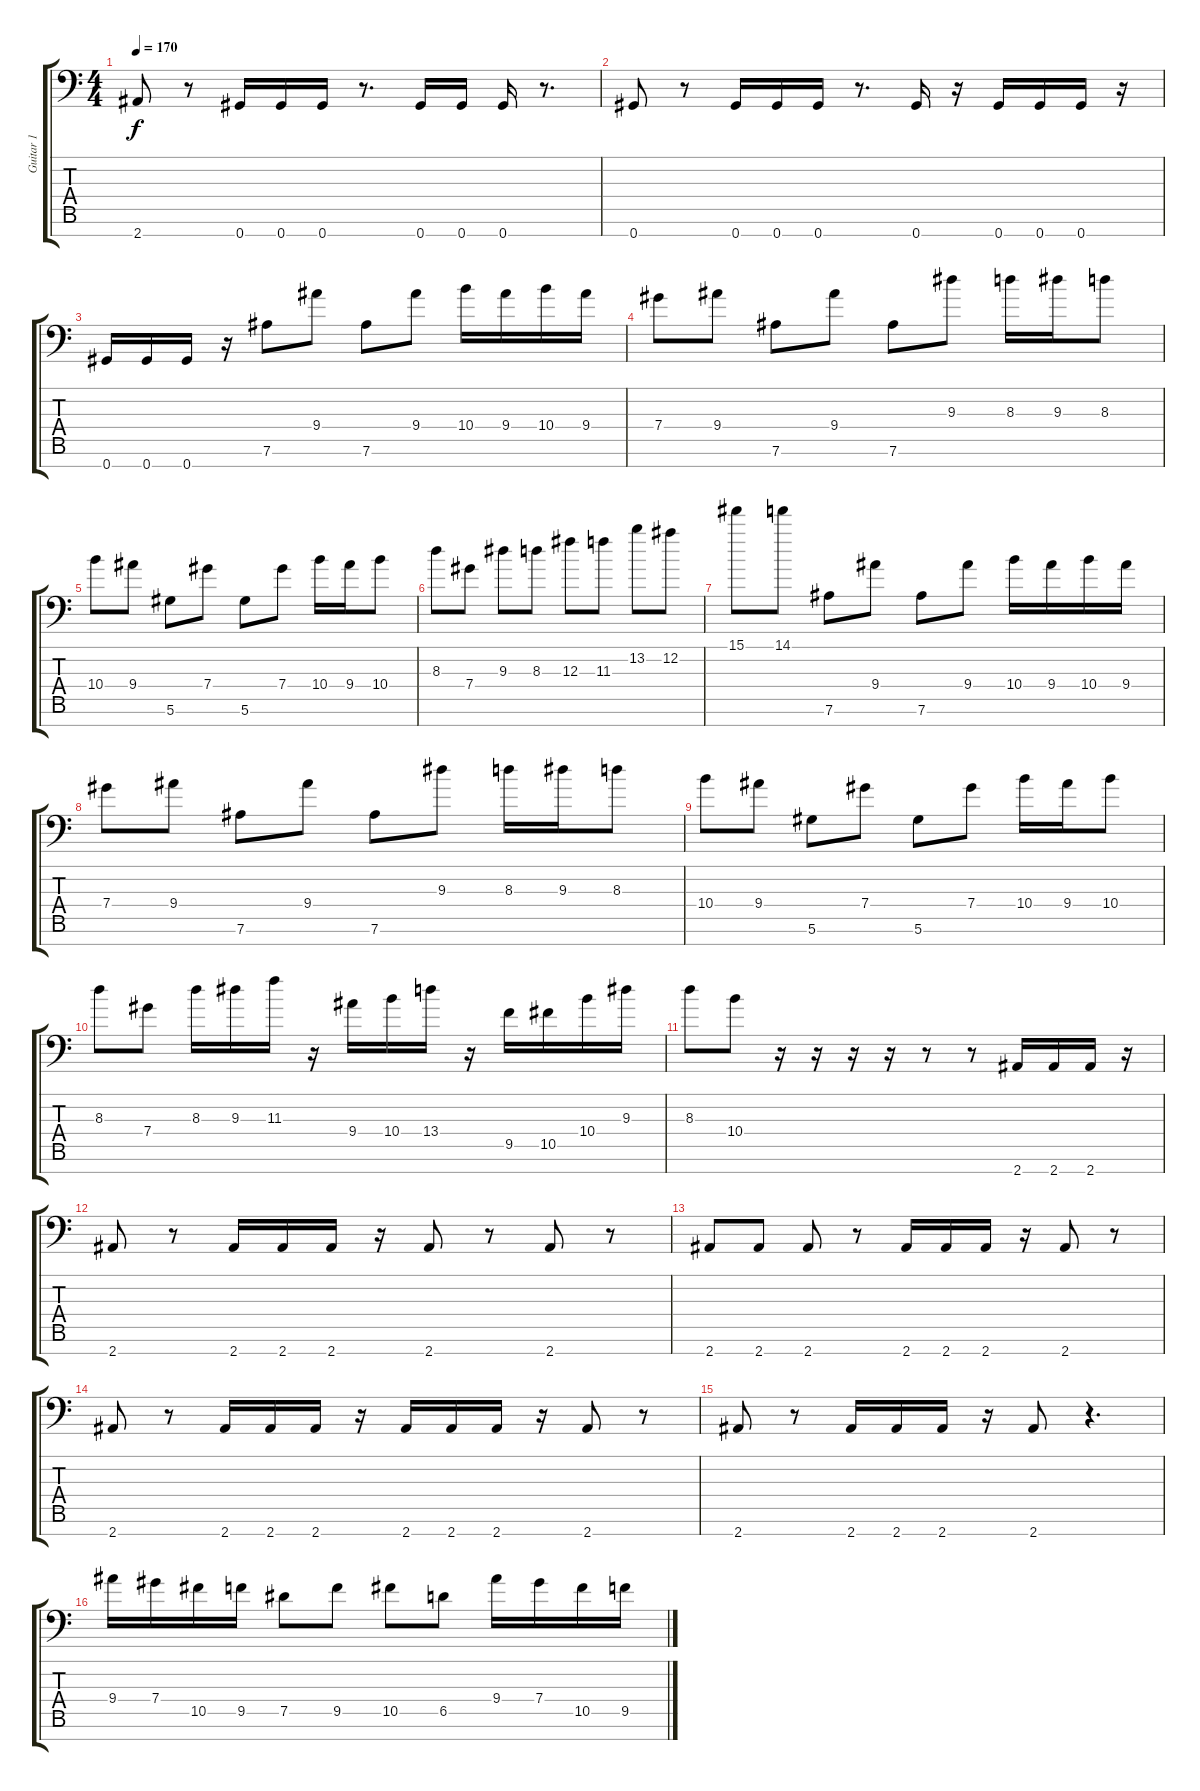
\track ("Guitar 1" "Guitar 1") {instrument distortionguitar}
\staff {score tabs}
\tuning (Eb4 Bb3 Gb3 Db3 Ab2 Eb2 Ab1) {hide}
\ts (4 4)
\tempo 170
\clef f4
\ks c
2.7.8{dy f} r.8 0.7.16 0.7.16 0.7.16 r.8{d} 0.7.16 0.7.16 0.7.16 r.8{d} |
0.7.8 r.8 0.7.16 0.7.16 0.7.16 r.8{d} 0.7.16 r.16 0.7.16 0.7.16 0.7.16 r.16 |
0.7.16 0.7.16 0.7.16 r.16 7.6.8 9.4.8 7.6.8 9.4.8 10.4.16 9.4.16 10.4.16 9.4.16 |
7.4.8 9.4.8 7.6.8 9.4.8 7.6.8 9.3.8 8.3.16 9.3.16 8.3.8 |
10.4.8 9.4.8 5.6.8 7.4.8 5.6.8 7.4.8 10.4.16 9.4.16 10.4.8 |
8.3.8 7.4.8 9.3.8 8.3.8 12.3.8 11.3.8 13.2.8 12.2.8 |
15.1.8 14.1.8 7.6.8 9.4.8 7.6.8 9.4.8 10.4.16 9.4.16 10.4.16 9.4.16 |
7.4.8 9.4.8 7.6.8 9.4.8 7.6.8 9.3.8 8.3.16 9.3.16 8.3.8 |
10.4.8 9.4.8 5.6.8 7.4.8 5.6.8 7.4.8 10.4.16 9.4.16 10.4.8 |
8.3.8 7.4.8 8.3.16 9.3.16 11.3.16 r.16 9.4.16 10.4.16 13.4.16 r.16 9.5.16 10.5.16 10.4.16 9.3.16 |
8.3.8 10.4.8 r.16 r.16 r.16 r.16 r.8 r.8 2.7.16 2.7.16 2.7.16 r.16 |
2.7.8 r.8 2.7.16 2.7.16 2.7.16 r.16 2.7.8 r.8 2.7.8 r.8 |
2.7.8 2.7.8 2.7.8 r.8 2.7.16 2.7.16 2.7.16 r.16 2.7.8 r.8 |
2.7.8 r.8 2.7.16 2.7.16 2.7.16 r.16 2.7.16 2.7.16 2.7.16 r.16 2.7.8 r.8 |
2.7.8 r.8 2.7.16 2.7.16 2.7.16 r.16 2.7.8 r.4{d} |
9.4.16 7.4.16 10.5.16 9.5.16 7.5.8 9.5.8 10.5.8 6.5.8 9.4.16 7.4.16 10.5.16 9.5.16
